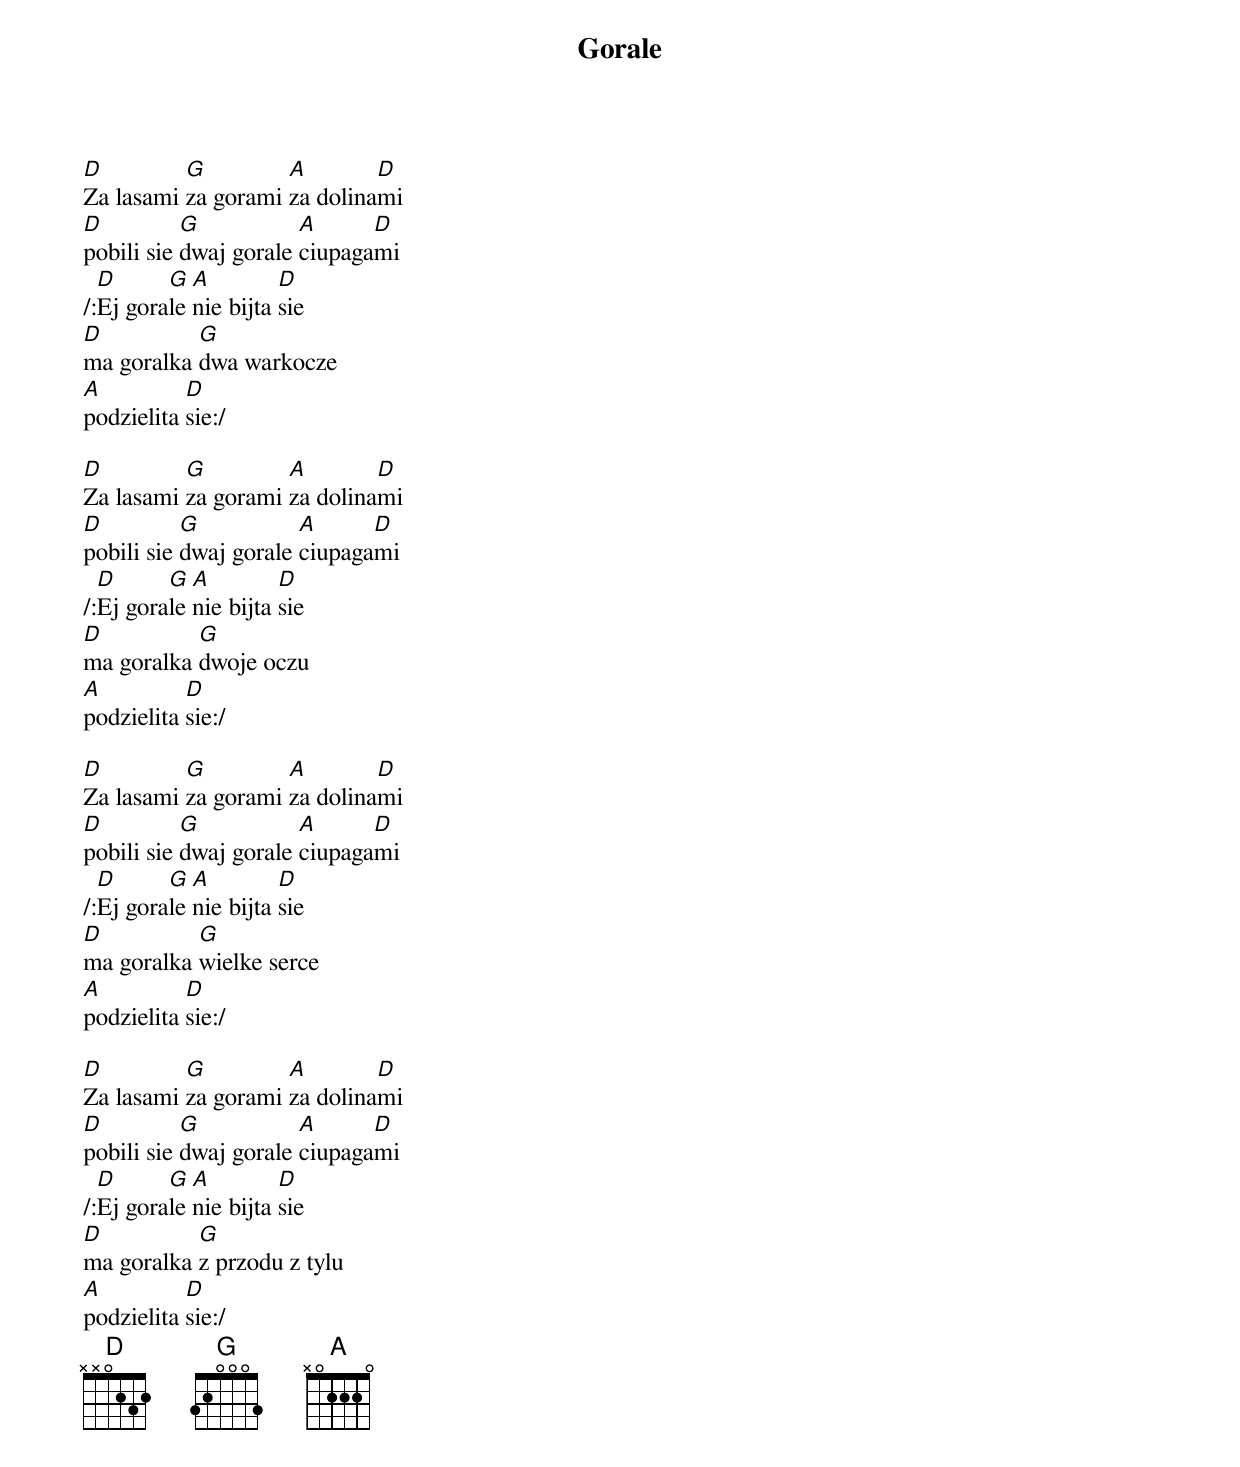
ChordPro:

{title: Gorale}
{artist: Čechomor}
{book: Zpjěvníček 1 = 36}

[D]Za lasami [G]za gorami [A]za dolina[D]mi
[D]pobili sie [G]dwaj gorale [A]ciupaga[D]mi
/:[D]Ej gora[G]le [A]nie bijta [D]sie
[D]ma goralka [G]dwa warkocze
[A]podzielita [D]sie:/

[D]Za lasami [G]za gorami [A]za dolina[D]mi
[D]pobili sie [G]dwaj gorale [A]ciupaga[D]mi
/:[D]Ej gora[G]le [A]nie bijta [D]sie
[D]ma goralka [G]dwoje oczu
[A]podzielita [D]sie:/

[D]Za lasami [G]za gorami [A]za dolina[D]mi
[D]pobili sie [G]dwaj gorale [A]ciupaga[D]mi
/:[D]Ej gora[G]le [A]nie bijta [D]sie
[D]ma goralka [G]wielke serce
[A]podzielita [D]sie:/

[D]Za lasami [G]za gorami [A]za dolina[D]mi
[D]pobili sie [G]dwaj gorale [A]ciupaga[D]mi
/:[D]Ej gora[G]le [A]nie bijta [D]sie
[D]ma goralka [G]z przodu z tylu
[A]podzielita [D]sie:/
